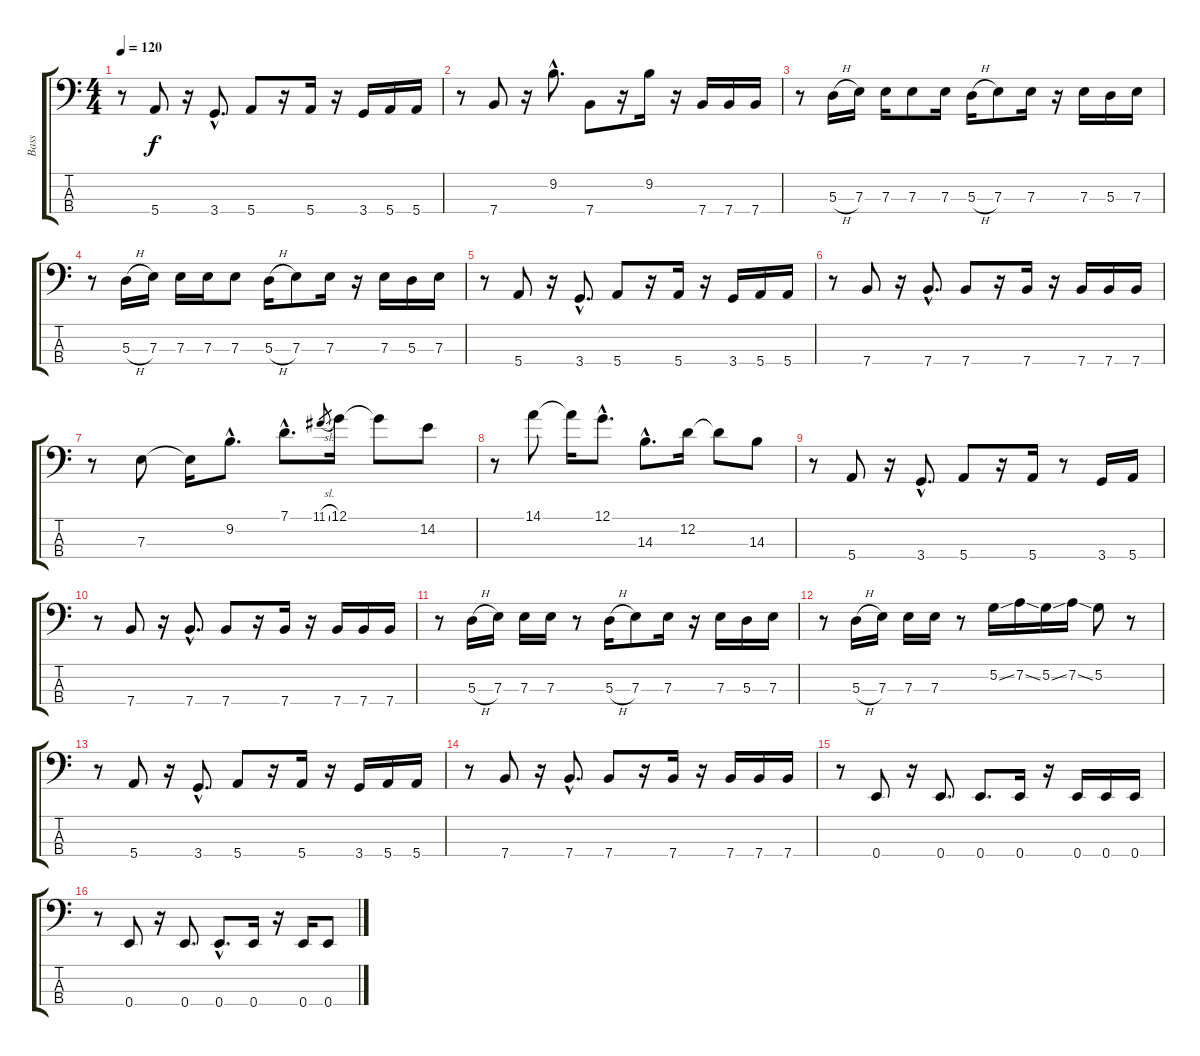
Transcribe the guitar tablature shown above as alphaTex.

\track ("Bass" "Bass") {instrument electricbassfinger}
\staff {score tabs}
\tuning (G2 D2 A1 E1) {hide}
\ts (4 4)
\tempo 120
\clef f4
\ks c
r.8{dy f} 5.4.8 r.16 3.4{hac}.8{d} 5.4.8 r.16 5.4.16 r.16 3.4.16 5.4.16 5.4.16 |
r.8 7.4.8 r.16 9.2{hac}.8{d} 7.4.8 r.16 9.2.16 r.16 7.4.16 7.4.16 7.4.16 |
r.8 5.3{h}.16 7.3.16 7.3.16 7.3.8 7.3.16 5.3{h}.16 7.3.8 7.3.16 r.16 7.3.16 5.3.16 7.3.16 |
r.8 5.3{h}.16 7.3.16 7.3.16 7.3.16 7.3.8 5.3{h}.16 7.3.8 7.3.16 r.16 7.3.16 5.3.16 7.3.16 |
r.8 5.4.8 r.16 3.4{hac}.8{d} 5.4.8 r.16 5.4.16 r.16 3.4.16 5.4.16 5.4.16 |
r.8 7.4.8 r.16 7.4{hac}.8{d} 7.4.8 r.16 7.4.16 r.16 7.4.16 7.4.16 7.4.16 |
r.8 7.3.8 7.3{t}.16 9.2{hac}.8{d} 7.1{hac}.8{d} 11.1{sl}.8{gr} 12.1.16 12.1{t}.8 14.2.8 |
r.8 14.1.8 14.1{t}.16 12.1{hac}.8{d} 14.3{hac}.8{d} 12.2.16 12.2{t}.8 14.3.8 |
r.8 5.4.8 r.16 3.4{hac}.8{d} 5.4.8 r.16 5.4.16 r.8 3.4.16 5.4.16 |
r.8 7.4.8 r.16 7.4{hac}.8{d} 7.4.8 r.16 7.4.16 r.16 7.4.16 7.4.16 7.4.16 |
r.8 5.3{h}.16 7.3.16 7.3.16 7.3.16 r.8 5.3{h}.16 7.3.8 7.3.16 r.16 7.3.16 5.3.16 7.3.16 |
r.8 5.3{h}.16 7.3.16 7.3.16 7.3.16 r.8 5.2{ss}.16 7.2{ss}.16 5.2{ss}.16 7.2{ss}.16 5.2.8 r.8 |
r.8 5.4.8 r.16 3.4{hac}.8{d} 5.4.8 r.16 5.4.16 r.16 3.4.16 5.4.16 5.4.16 |
r.8 7.4.8 r.16 7.4{hac}.8{d} 7.4.8 r.16 7.4.16 r.16 7.4.16 7.4.16 7.4.16 |
r.8 0.4.8 r.16 0.4.8{d} 0.4.8{d} 0.4.16 r.16 0.4.16 0.4.16 0.4.16 |
r.8 0.4.8 r.16 0.4.8{d} 0.4{hac}.8{d} 0.4.16 r.16 0.4.16 0.4.8
